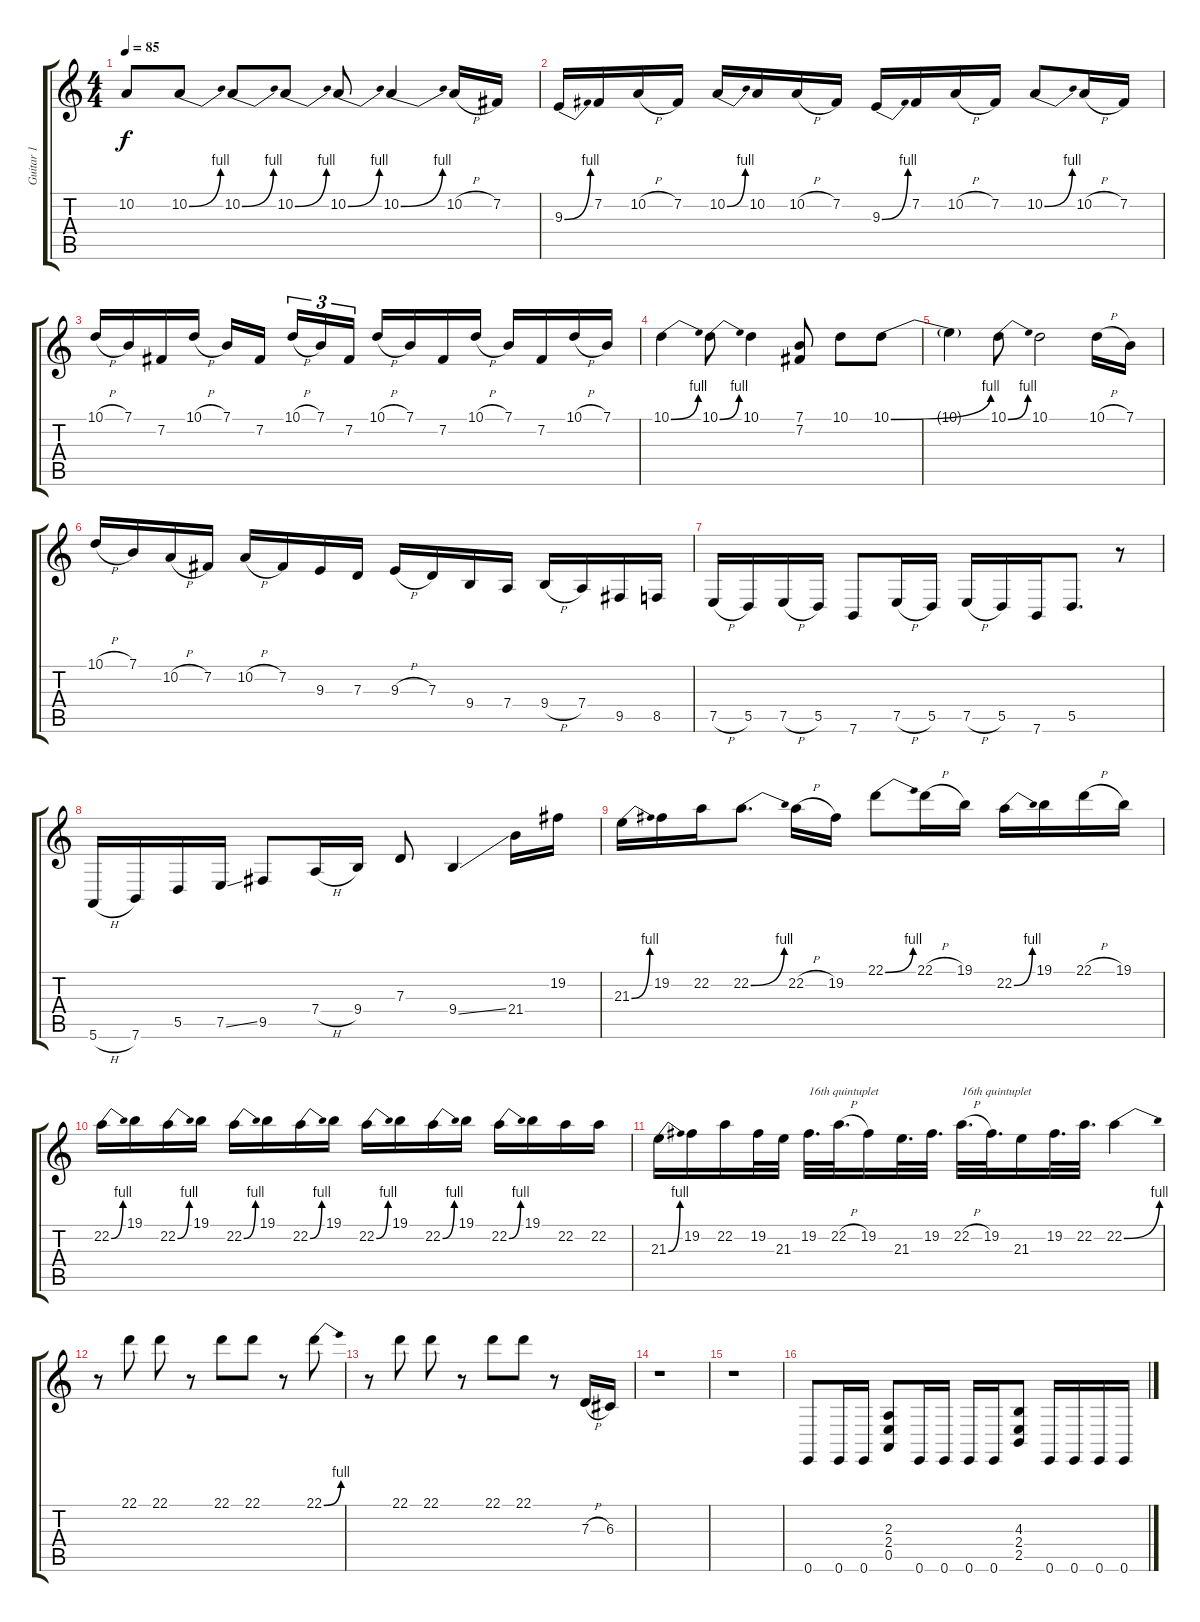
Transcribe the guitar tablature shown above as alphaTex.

\track ("Guitar 1" "Guitar 1") {instrument pad3polysynth}
\staff {score tabs}
\tuning (E4 B3 G3 D3 A2 E2) {hide}
\ts (4 4)
\tempo 85
\clef g2
\ks c
10.2{t}.8{dy f} 10.2{be (bend 0 0 60 4)}.8 10.2{be (bend 0 0 60 4)}.8 10.2{be (bend 0 0 60 4)}.8 10.2{be (bend 0 0 60 4)}.8 10.2{be (bend 0 0 60 4)}.4 10.2{h}.16 7.2.16 |
9.3{be (bend 0 0 60 4)}.16 7.2.16 10.2{h}.16 7.2.16 10.2{be (bend 0 0 60 4)}.16 10.2.16 10.2{h}.16 7.2.16 9.3{be (bend 0 0 60 4)}.16 7.2.16 10.2{h}.16 7.2.16 10.2{be (bend 0 0 60 4)}.8 10.2{h}.16 7.2.16 |
10.1{h}.16 7.1.16 7.2.16 10.1{h}.16 7.1.16 7.2.16{beam splitsecondary} 10.1{h}.16{tu (3 2)} 7.1.16{tu (3 2)} 7.2.16{tu (3 2)} 10.1{h}.16 7.1.16 7.2.16 10.1{h}.16 7.1.16 7.2.16 10.1{h}.16 7.1.16 |
10.1{be (bend 0 0 60 4)}.4 10.1{be (bend 0 0 60 4)}.8 10.1.4 (7.1 7.2).8 10.1.8 10.1{be (bend 0 0 60 4)}.8 |
10.1{t}.4 10.1{be (bend 0 0 60 4)}.8 10.1.2 10.1{h}.16 7.1.16 |
10.1{h}.16 7.1.16 10.2{h}.16 7.2.16 10.2{h}.16 7.2.16 9.3.16 7.3.16 9.3{h}.16 7.3.16 9.4.16 7.4.16 9.4{h}.16 7.4.16 9.5.16 8.5.16 |
7.5{h}.16 5.5.16 7.5{h}.16 5.5.16 7.6.8 7.5{h}.16 5.5.16 7.5{h}.16 5.5.16 7.6.16 5.5.8{d} r.8 |
5.6{h}.16 7.6.16 5.5.16 7.5{ss}.16 9.5.8 7.4{h}.16 9.4.16 7.3.8 9.4{ss}.4 21.4.16 19.2.16 |
21.3{be (bend 0 0 60 4)}.16 19.2.16 22.2.16 22.2{be (bend 0 0 60 4)}.8{d} 22.2{h}.16 19.2.16 22.1{be (bend 0 0 60 4)}.8 22.1{h}.16 19.1.16 22.2{be (bend 0 0 60 4)}.16 19.1.16 22.1{h}.16 19.1.16 |
22.2{be (bend 0 0 60 4)}.16 19.1.16 22.2{be (bend 0 0 60 4)}.16 19.1.16 22.2{be (bend 0 0 60 4)}.16 19.1.16 22.2{be (bend 0 0 60 4)}.16 19.1.16 22.2{be (bend 0 0 60 4)}.16 19.1.16 22.2{be (bend 0 0 60 4)}.16 19.1.16 22.2{be (bend 0 0 60 4)}.16 19.1.16 22.2.16 22.2.16 |
21.3{be (bend 0 0 60 4)}.16 19.2.16 22.2.16 19.2.32 21.3.32 19.2.32{d txt "16th quintuplet"} 22.2{h}.32{d} 19.2.16 21.3.32{d} 19.2.32{d} 22.2{h}.32{d txt "16th quintuplet"} 19.2.32{d} 21.3.16 19.2.32{d} 22.2.32{d} 22.2{be (bend 0 0 60 4)}.4 |
r.8 22.1.8 22.1.8 r.8 22.1.8 22.1.8 r.8 22.1{be (bend 0 0 60 4)}.8 |
r.8 22.1.8 22.1.8 r.8 22.1.8 22.1.8 r.8 7.3{h}.16 6.3.16 |
r.1 |
r.1 |
0.6.8 0.6.16 0.6.16 (2.3 2.4 0.5).8 0.6.16 0.6.16 0.6.16 0.6.16 (4.3 2.4 2.5).8 0.6.16 0.6.16 0.6.16 0.6.16
